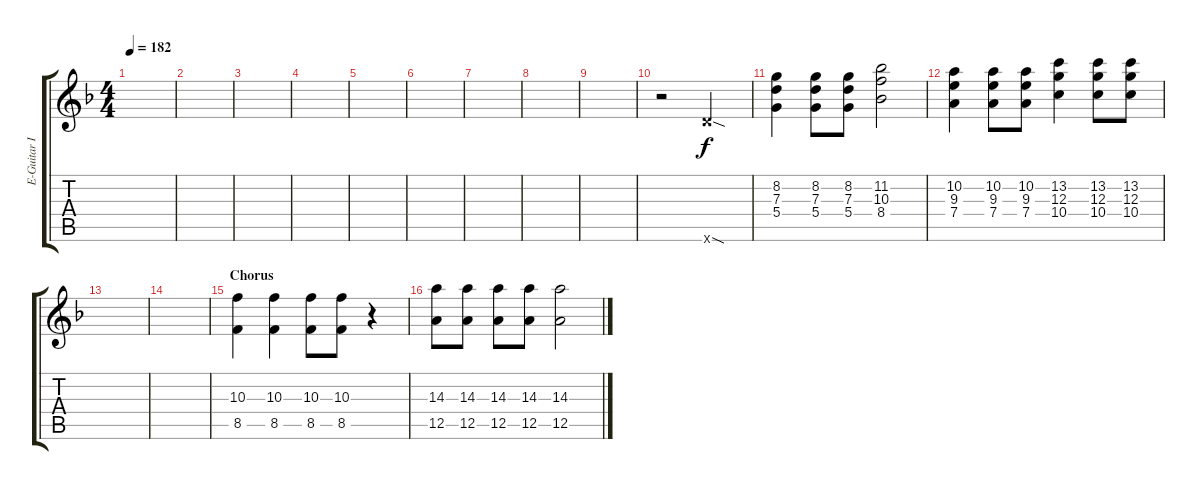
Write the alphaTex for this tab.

\track ("E-Guitar III" "E-Guitar I") {instrument distortionguitar}
\staff {score tabs}
\tuning (E4 B3 G3 D3 A2 D2) {hide}
\ts (4 4)
\tempo 182
\clef g2
\ks f
|
|
|
|
|
|
|
|
|
r.2 12.6{sod x}.2 |
(8.2 7.3 5.4).4 (8.2 7.3 5.4).8 (8.2 7.3 5.4).8 (11.2 10.3 8.4).2 |
(10.2 9.3 7.4).4 (10.2 9.3 7.4).8 (10.2 9.3 7.4).8 (13.2 12.3 10.4).4 (13.2 12.3 10.4).8 (13.2 12.3 10.4).8 |
|
|
\section ("" "Chorus")
(10.3 8.5).4 (10.3 8.5).4 (10.3 8.5).8 (10.3 8.5).8 r.4 |
(14.3 12.5).8 (14.3 12.5).8 (14.3 12.5).8 (14.3 12.5).8 (14.3 12.5).2
